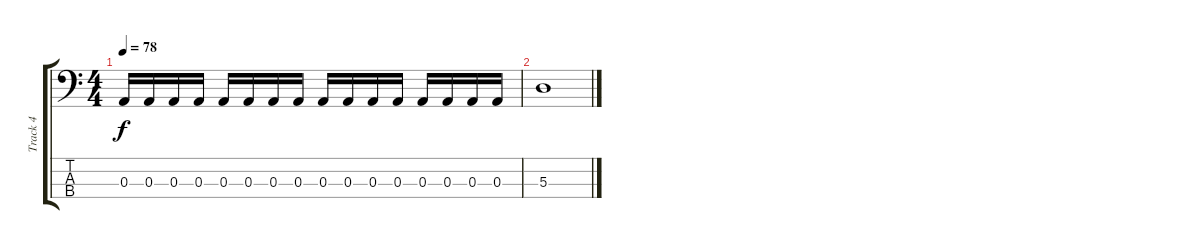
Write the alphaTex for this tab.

\track ("Track 4" "Track 4") {instrument electricbasspick}
\staff {score tabs}
\tuning (G2 D2 A1 E1) {hide}
\ts (4 4)
\tempo 78
\clef f4
\ks c
0.3.16{dy f} 0.3.16 0.3.16 0.3.16 0.3.16 0.3.16 0.3.16 0.3.16 0.3.16 0.3.16 0.3.16 0.3.16 0.3.16 0.3.16 0.3.16 0.3.16 |
5.3.1
